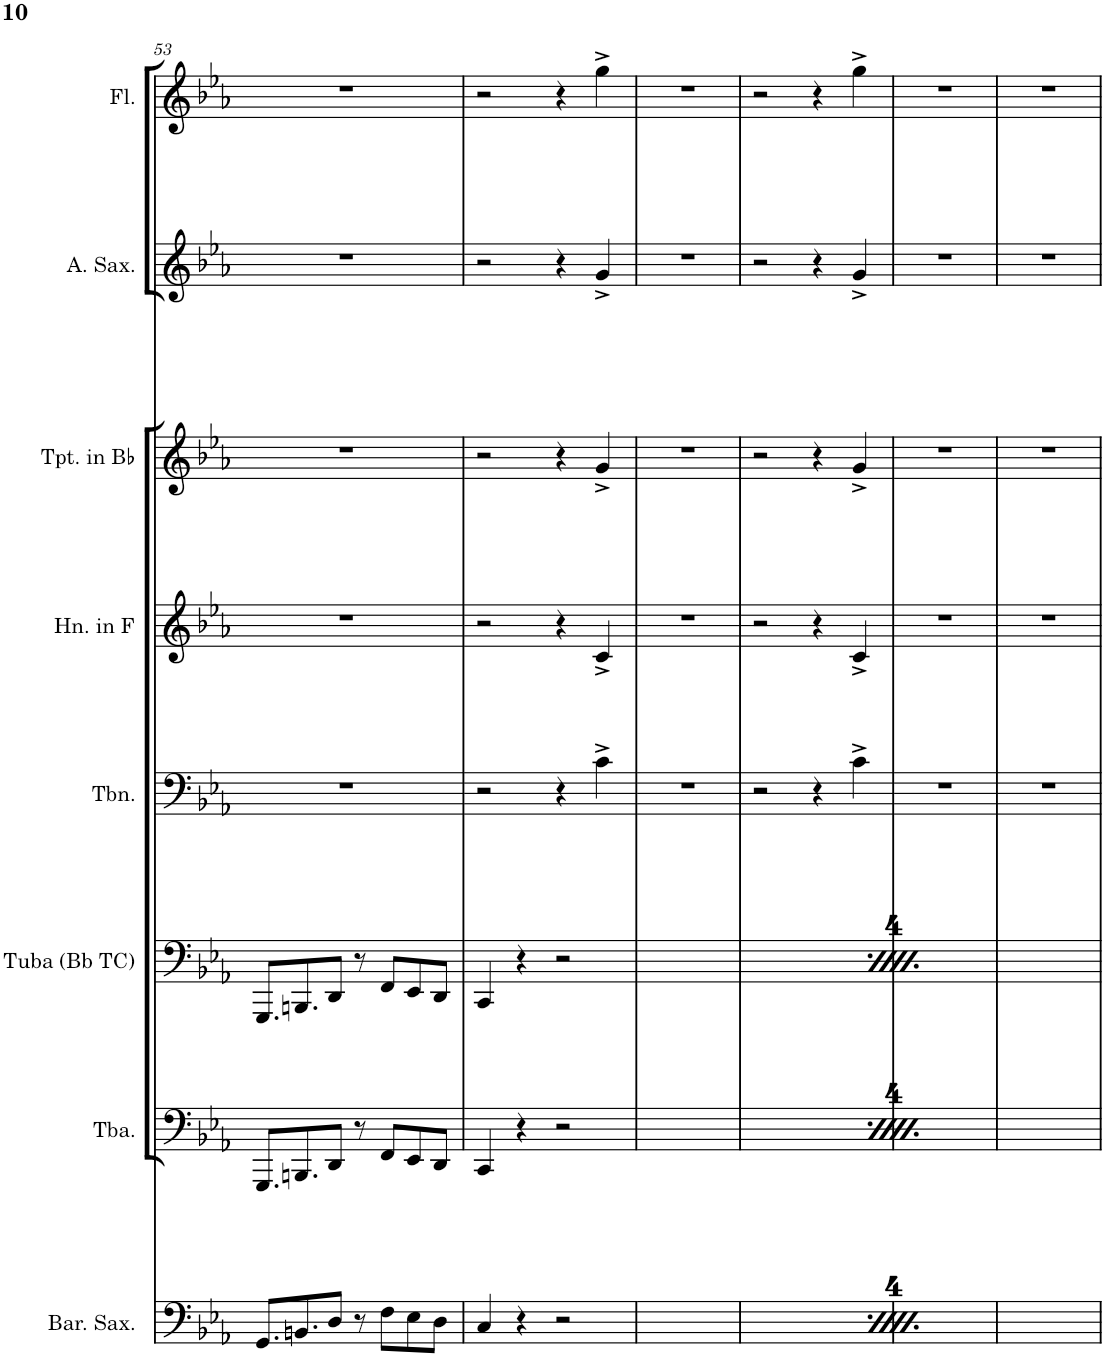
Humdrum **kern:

**kern	**kern	**kern	**kern	**kern	**kern	**kern	**kern
*part8	*part7	*part6	*part5	*part4	*part3	*part2	*part1
*staff8	*staff7	*staff6	*staff5	*staff4	*staff3	*staff2	*staff1
*I"Baritone Saxophone	*I"Tuba	*I"Tuba (Bb treble)	*I"Trombone	*I"Horn in F	*I"Trumpet in Bb	*I"Alto Saxophone	*I"Flute
*I'Bar. Sax.	*I'Tba.	*	*I'Tbn.	*I'Hn. in F	*I'Tpt. in Bb	*I'A. Sax.	*I'Fl.
!!LO:PB:g=z
*clefF4	*clefF4	*clefF4	*clefF4	*clefG2	*clefG2	*clefG2	*clefG2
*Trd12c21	*	*	*	*Trd4c7	*Trd1c2	*Trd5c9	*
*k[b-e-a-]	*k[b-e-a-]	*k[b-e-a-]	*k[b-e-a-]	*k[b-e-a-]	*k[b-e-a-]	*k[b-e-a-]	*k[b-e-a-]
*M4/4	*M4/4	*M4/4	*M4/4	*M4/4	*M4/4	*M4/4	*M4/4
=53	=53	=53	=53	=53	=53	=53	=53
8.GG/L	8.GGG/L	8.GGG/L	1r	1r	1r	1r	1r
8.BBn/	8.BBBn/	8.BBBn/	.	.	.	.	.
8D/J	8DD/J	8DD/J	.	.	.	.	.
8r	8r	8r	.	.	.	.	.
8F\L	8FF/L	8FF/L	.	.	.	.	.
8E-\	8EE-/	8EE-/	.	.	.	.	.
8D\J	8DD/J	8DD/J	.	.	.	.	.
=54	=54	=54	=54	=54	=54	=54	=54
4C/	4CC/	4CC/	2r	2r	2r	2r	2r
4r	4r	4r	.	.	.	.	.
2r	2r	2r	4r	4r	4r	4r	4r
.	.	.	4c^\	4c^/	4g^/	4g^/	4gg^\
=55	=55	=55	=55	=55	=55	=55	=55
8.GG/L	8.GGG/L	8.GGG/L	1r	1r	1r	1r	1r
8.BBn/	8.BBBn/	8.BBBn/	.	.	.	.	.
8D/J	8DD/J	8DD/J	.	.	.	.	.
8r	8r	8r	.	.	.	.	.
8F\L	8FF/L	8FF/L	.	.	.	.	.
8E-\	8EE-/	8EE-/	.	.	.	.	.
8D\J	8DD/J	8DD/J	.	.	.	.	.
=56	=56	=56	=56	=56	=56	=56	=56
8.C\L	8.CC/L	8.CC/L	2r	2r	2r	2r	2r
8.E-\	8.EE-/	8.EE-/	.	.	.	.	.
8G\J	8GG/J	8GG/J	.	.	.	.	.
4r	4r	4r	4r	4r	4r	4r	4r
4r	4r	4r	4c^\	4c^/	4g^/	4g^/	4gg^\
=57	=57	=57	=57	=57	=57	=57	=57
8.GG/L	8.GGG/L	8.GGG/L	1r	1r	1r	1r	1r
8.BBn/	8.BBBn/	8.BBBn/	.	.	.	.	.
8D/J	8DD/J	8DD/J	.	.	.	.	.
8r	8r	8r	.	.	.	.	.
8F\L	8FF/L	8FF/L	.	.	.	.	.
8E-\	8EE-/	8EE-/	.	.	.	.	.
8D\J	8DD/J	8DD/J	.	.	.	.	.
=58	=58	=58	=58	=58	=58	=58	=58
4C/	4CC/	4CC/	1r	1r	1r	1r	1r
4r	4r	4r	.	.	.	.	.
2r	2r	2r	.	.	.	.	.
=	=	=	=	=	=	=	=
*-	*-	*-	*-	*-	*-	*-	*-
